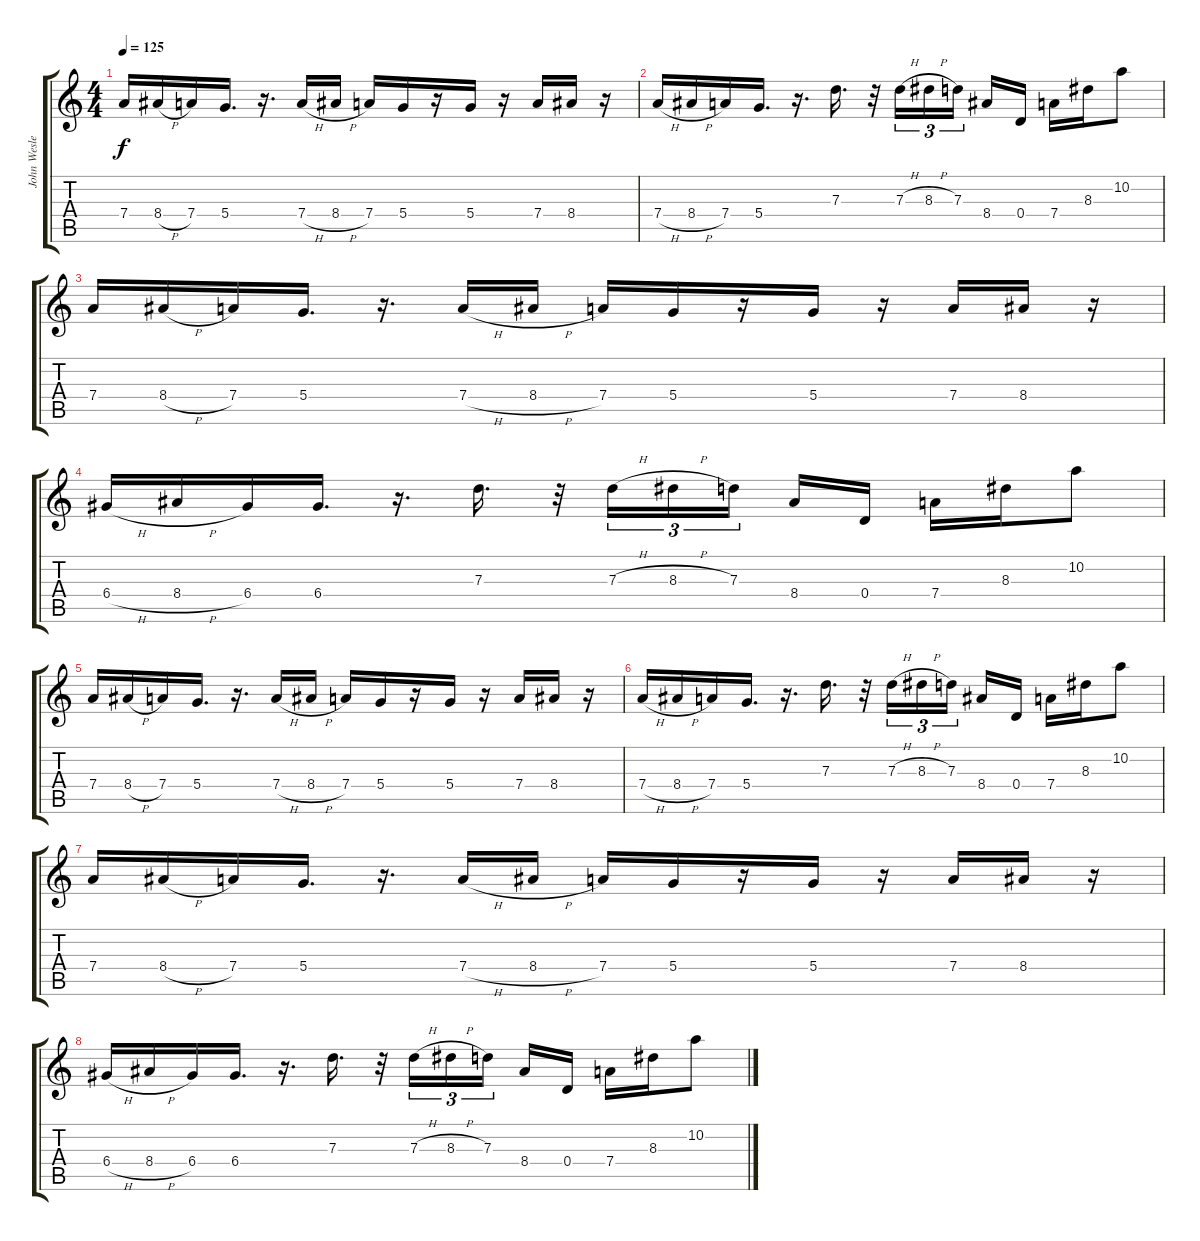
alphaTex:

\track ("John Wesley" "John Wesle") {instrument distortionguitar}
\staff {score tabs}
\tuning (E4 B3 G3 D3 A2 E2) {hide}
\ts (4 4)
\tempo 125
\clef g2
\ks c
7.4.16{dy f} 8.4{h}.16 7.4.16 5.4.16{d} r.16{d} 7.4{h}.16 8.4{h}.16 7.4.16 5.4.16 r.16 5.4.16 r.16 7.4.16 8.4.16 r.16 |
7.4{h}.16 8.4{h}.16 7.4.16 5.4.16{d} r.16{d} 7.3.16{d} r.32 7.3{h}.16{tu (3 2)} 8.3{h}.16{tu (3 2)} 7.3.16{tu (3 2) beam splitsecondary} 8.4.16 0.4.16 7.4.16 8.3.16 10.2.8 |
7.4.16 8.4{h}.16 7.4.16 5.4.16{d} r.16{d} 7.4{h}.16 8.4{h}.16 7.4.16 5.4.16 r.16 5.4.16 r.16 7.4.16 8.4.16 r.16 |
6.4{h}.16 8.4{h}.16 6.4.16 6.4.16{d} r.16{d} 7.3.16{d} r.32 7.3{h}.16{tu (3 2)} 8.3{h}.16{tu (3 2)} 7.3.16{tu (3 2) beam splitsecondary} 8.4.16 0.4.16 7.4.16 8.3.16 10.2.8 |
7.4.16 8.4{h}.16 7.4.16 5.4.16{d} r.16{d} 7.4{h}.16 8.4{h}.16 7.4.16 5.4.16 r.16 5.4.16 r.16 7.4.16 8.4.16 r.16 |
7.4{h}.16 8.4{h}.16 7.4.16 5.4.16{d} r.16{d} 7.3.16{d} r.32 7.3{h}.16{tu (3 2)} 8.3{h}.16{tu (3 2)} 7.3.16{tu (3 2) beam splitsecondary} 8.4.16 0.4.16 7.4.16 8.3.16 10.2.8 |
7.4.16 8.4{h}.16 7.4.16 5.4.16{d} r.16{d} 7.4{h}.16 8.4{h}.16 7.4.16 5.4.16 r.16 5.4.16 r.16 7.4.16 8.4.16 r.16 |
6.4{h}.16 8.4{h}.16 6.4.16 6.4.16{d} r.16{d} 7.3.16{d} r.32 7.3{h}.16{tu (3 2)} 8.3{h}.16{tu (3 2)} 7.3.16{tu (3 2) beam splitsecondary} 8.4.16 0.4.16 7.4.16 8.3.16 10.2.8
